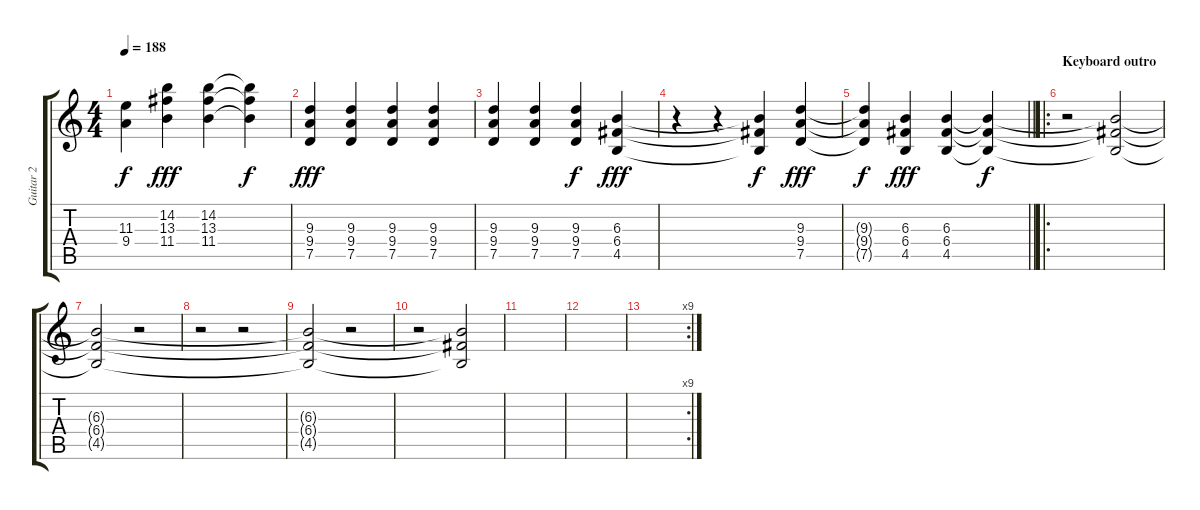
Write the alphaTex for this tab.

\track ("Guitar 2" "Guitar 2") {instrument overdrivenguitar}
\staff {score tabs}
\tuning (D4 A3 F3 C3 G2 D2) {hide}
\ts (4 4)
\tempo 188
\clef g2
\ks c
(11.3{t} 9.4{t}).4{dy f} (14.2 13.3 11.4).4{dy fff} (14.2 13.3 11.4).4 (14.2{t} 13.3{t} 11.4{t}).4{dy f} |
(9.3 9.4 7.5).4{dy fff} (9.3 9.4 7.5).4 (9.3 9.4 7.5).4 (9.3 9.4 7.5).4 |
(9.3 9.4 7.5).4 (9.3 9.4 7.5).4 (9.3 9.4 7.5).4{dy f} (6.3 6.4 4.5).4{dy fff} |
r.4 r.4 (6.3{t} 6.4{t} 4.5{t}).4{dy f} (9.3 9.4 7.5).4{dy fff} |
\barLineRight lightlight
(9.3{t} 9.4{t} 7.5{t}).4{dy f} (6.3 6.4 4.5).4{dy fff} (6.3 6.4 4.5).4 (6.3{t} 6.4{t} 4.5{t}).4{dy f} |
\ro
\section ("" "Keyboard outro")
r.2 (6.3{t} 6.4{t} 4.5{t}).2 |
(6.3{t} 6.4{t} 4.5{t}).2 r.2 |
r.2 r.2 |
(6.3{t} 6.4{t} 4.5{t}).2 r.2 |
r.2 (6.3{t} 6.4{t} 4.5{t}).2 |
|
|
\rc 9
